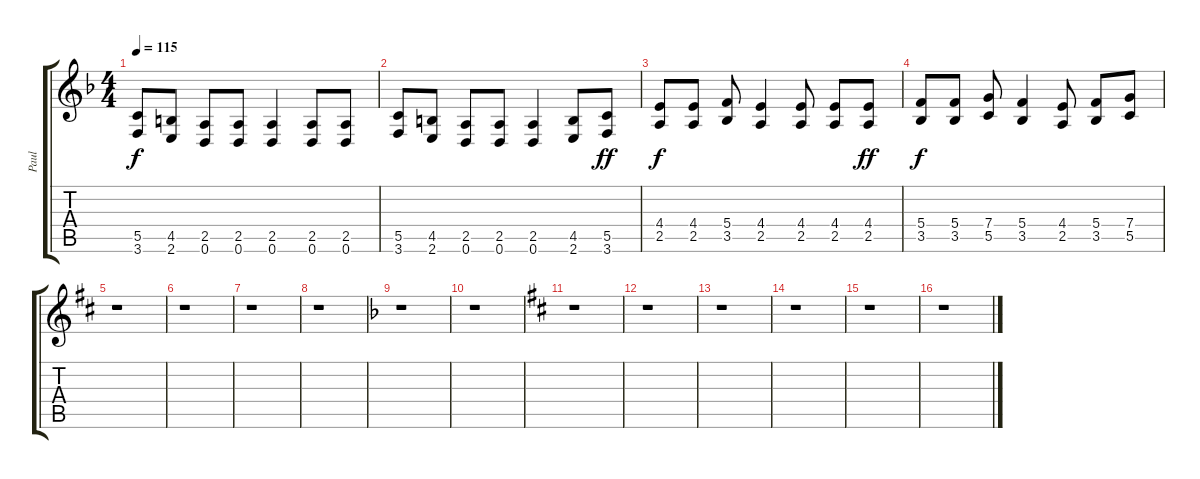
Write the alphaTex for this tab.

\track ("Paul" "Paul") {instrument distortionguitar}
\staff {score tabs}
\tuning (D4 A3 F3 C3 G2 D2) {hide}
\ts (4 4)
\tempo 115
\clef g2
\ks dminor
(5.5 3.6).8{dy f} (4.5 2.6).8 (2.5 0.6).8 (2.5 0.6).8 (2.5 0.6).4 (2.5 0.6).8 (2.5 0.6).8 |
(5.5 3.6).8 (4.5 2.6).8 (2.5 0.6).8 (2.5 0.6).8 (2.5 0.6).4 (4.5 2.6).8 (5.5 3.6).8{dy ff} |
(4.4 2.5).8{dy f} (4.4 2.5).8 (5.4 3.5).8 (4.4 2.5).4 (4.4 2.5).8 (4.4 2.5).8 (4.4 2.5).8{dy ff} |
(5.4 3.5).8{dy f} (5.4 3.5).8 (7.4 5.5).8 (5.4 3.5).4 (4.4 2.5).8 (5.4 3.5).8 (7.4 5.5).8 |
\ks bminor
r.1 |
r.1 |
r.1 |
r.1 |
\ks dminor
r.1 |
r.1 |
\ks bminor
r.1 |
r.1 |
r.1 |
r.1 |
r.1 |
r.1
